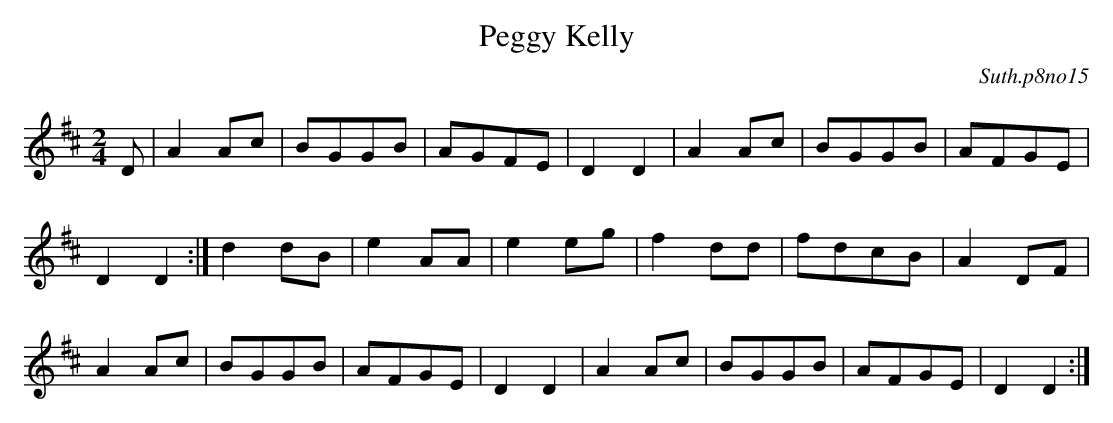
X:1
T:Peggy Kelly
C:Suth.p8no15
M:2/4
L:1/8
K:D
D|A2Ac|BGGB|AGFE|D2D2|A2Ac|BGGB|AFGE|
D2D2:|d2dB|e2AA|e2eg|f2dd|fdcB|A2DF|
A2Ac|BGGB|AFGE|D2D2|A2Ac|BGGB|AFGE|D2D2:|
